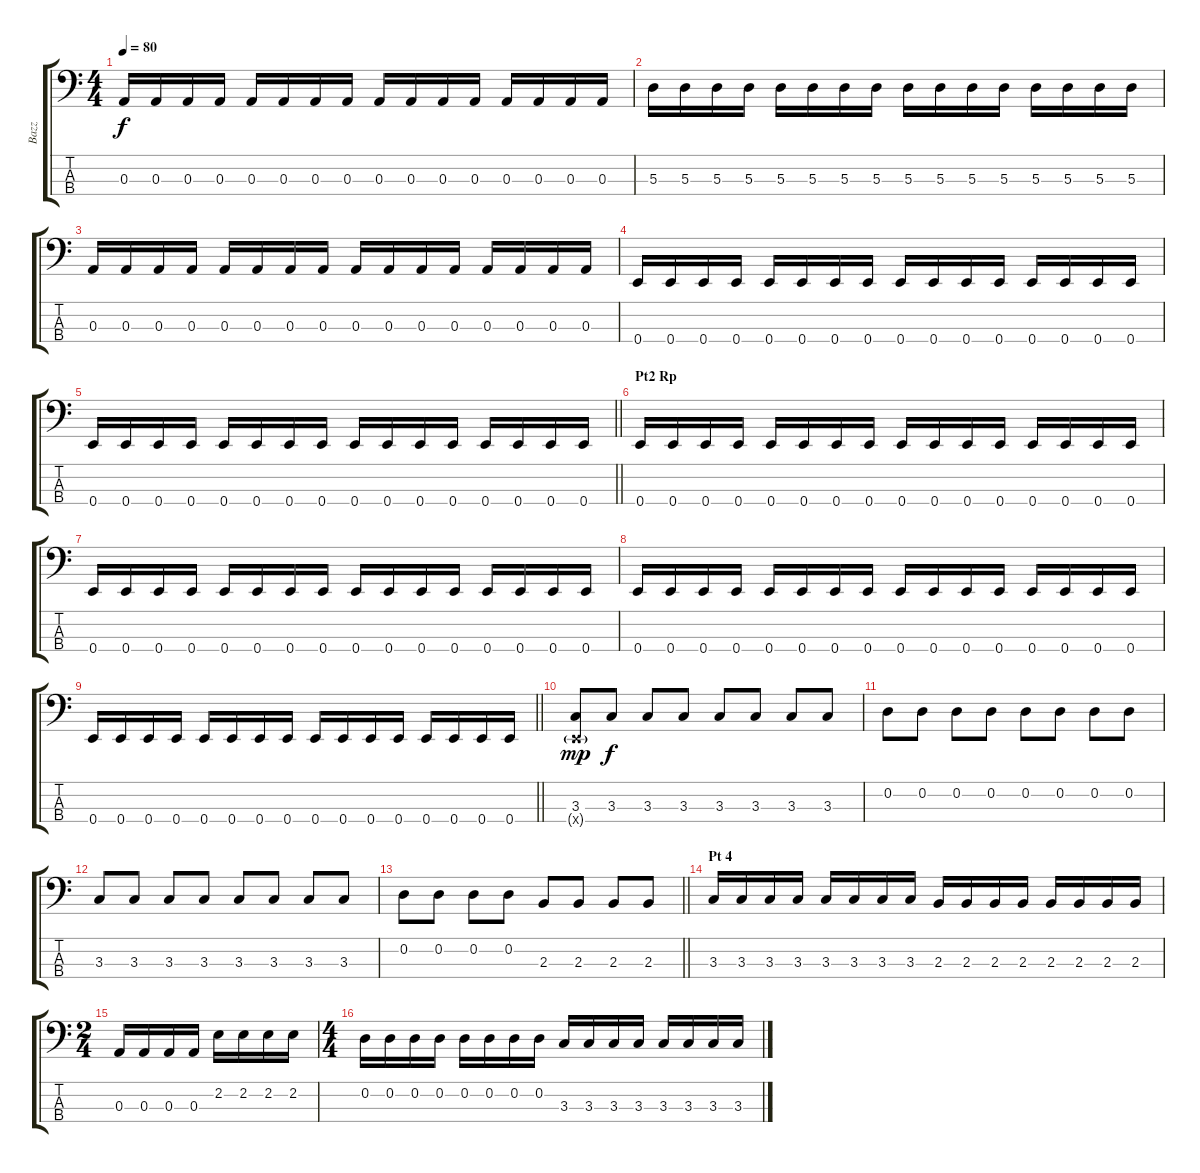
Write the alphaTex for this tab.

\track ("Bazz" "Bazz") {instrument electricbasspick}
\staff {score tabs}
\tuning (G2 D2 A1 E1) {hide}
\ts (4 4)
\tempo 80
\clef f4
\ks c
0.3.16{dy f} 0.3.16 0.3.16 0.3.16 0.3.16 0.3.16 0.3.16 0.3.16 0.3.16 0.3.16 0.3.16 0.3.16 0.3.16 0.3.16 0.3.16 0.3.16 |
5.3.16 5.3.16 5.3.16 5.3.16 5.3.16 5.3.16 5.3.16 5.3.16 5.3.16 5.3.16 5.3.16 5.3.16 5.3.16 5.3.16 5.3.16 5.3.16 |
0.3.16 0.3.16 0.3.16 0.3.16 0.3.16 0.3.16 0.3.16 0.3.16 0.3.16 0.3.16 0.3.16 0.3.16 0.3.16 0.3.16 0.3.16 0.3.16 |
0.4.16 0.4.16 0.4.16 0.4.16 0.4.16 0.4.16 0.4.16 0.4.16 0.4.16 0.4.16 0.4.16 0.4.16 0.4.16 0.4.16 0.4.16 0.4.16 |
\barLineRight lightlight
0.4.16 0.4.16 0.4.16 0.4.16 0.4.16 0.4.16 0.4.16 0.4.16 0.4.16 0.4.16 0.4.16 0.4.16 0.4.16 0.4.16 0.4.16 0.4.16 |
\section ("" "Pt2 Rp")
0.4.16 0.4.16 0.4.16 0.4.16 0.4.16 0.4.16 0.4.16 0.4.16 0.4.16 0.4.16 0.4.16 0.4.16 0.4.16 0.4.16 0.4.16 0.4.16 |
0.4.16 0.4.16 0.4.16 0.4.16 0.4.16 0.4.16 0.4.16 0.4.16 0.4.16 0.4.16 0.4.16 0.4.16 0.4.16 0.4.16 0.4.16 0.4.16 |
0.4.16 0.4.16 0.4.16 0.4.16 0.4.16 0.4.16 0.4.16 0.4.16 0.4.16 0.4.16 0.4.16 0.4.16 0.4.16 0.4.16 0.4.16 0.4.16 |
\barLineRight lightlight
0.4.16 0.4.16 0.4.16 0.4.16 0.4.16 0.4.16 0.4.16 0.4.16 0.4.16 0.4.16 0.4.16 0.4.16 0.4.16 0.4.16 0.4.16 0.4.16 |
(3.3 0.4{g x}).8{dy mp} 3.3.8{dy f} 3.3.8 3.3.8 3.3.8 3.3.8 3.3.8 3.3.8 |
0.2.8 0.2.8 0.2.8 0.2.8 0.2.8 0.2.8 0.2.8 0.2.8 |
3.3.8 3.3.8 3.3.8 3.3.8 3.3.8 3.3.8 3.3.8 3.3.8 |
\barLineRight lightlight
0.2.8 0.2.8 0.2.8 0.2.8 2.3.8 2.3.8 2.3.8 2.3.8 |
\section ("" "Pt 4")
3.3.16 3.3.16 3.3.16 3.3.16 3.3.16 3.3.16 3.3.16 3.3.16 2.3.16 2.3.16 2.3.16 2.3.16 2.3.16 2.3.16 2.3.16 2.3.16 |
\ts (2 4)
0.3.16 0.3.16 0.3.16 0.3.16 2.2.16 2.2.16 2.2.16 2.2.16 |
\ts (4 4)
0.2.16 0.2.16 0.2.16 0.2.16 0.2.16 0.2.16 0.2.16 0.2.16 3.3.16 3.3.16 3.3.16 3.3.16 3.3.16 3.3.16 3.3.16 3.3.16
